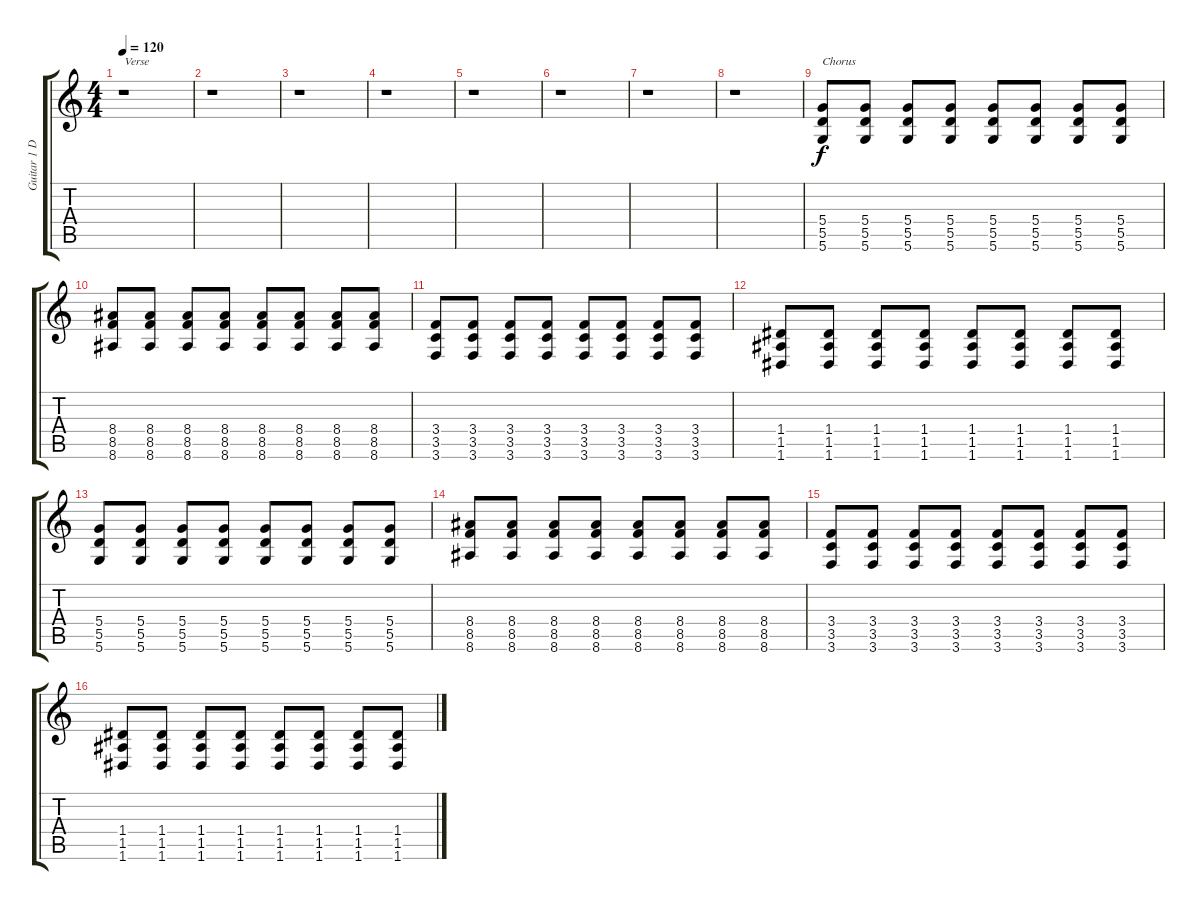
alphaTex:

\track ("Guitar 1 Distortion" "Guitar 1 D") {instrument overdrivenguitar}
\staff {score tabs}
\tuning (E4 B3 G3 D3 A2 D2) {hide}
\ts (4 4)
\tempo 120
\clef g2
\ks c
r.1{txt "Verse" dy f} |
r.1 |
r.1 |
r.1 |
r.1 |
r.1 |
r.1 |
r.1 |
(5.4 5.5 5.6).8{txt "Chorus"} (5.4 5.5 5.6).8 (5.4 5.5 5.6).8 (5.4 5.5 5.6).8 (5.4 5.5 5.6).8 (5.4 5.5 5.6).8 (5.4 5.5 5.6).8 (5.4 5.5 5.6).8 |
(8.4 8.5 8.6).8 (8.4 8.5 8.6).8 (8.4 8.5 8.6).8 (8.4 8.5 8.6).8 (8.4 8.5 8.6).8 (8.4 8.5 8.6).8 (8.4 8.5 8.6).8 (8.4 8.5 8.6).8 |
(3.4 3.5 3.6).8 (3.4 3.5 3.6).8 (3.4 3.5 3.6).8 (3.4 3.5 3.6).8 (3.4 3.5 3.6).8 (3.4 3.5 3.6).8 (3.4 3.5 3.6).8 (3.4 3.5 3.6).8 |
(1.4 1.5 1.6).8 (1.4 1.5 1.6).8 (1.4 1.5 1.6).8 (1.4 1.5 1.6).8 (1.4 1.5 1.6).8 (1.4 1.5 1.6).8 (1.4 1.5 1.6).8 (1.4 1.5 1.6).8 |
(5.4 5.5 5.6).8 (5.4 5.5 5.6).8 (5.4 5.5 5.6).8 (5.4 5.5 5.6).8 (5.4 5.5 5.6).8 (5.4 5.5 5.6).8 (5.4 5.5 5.6).8 (5.4 5.5 5.6).8 |
(8.4 8.5 8.6).8 (8.4 8.5 8.6).8 (8.4 8.5 8.6).8 (8.4 8.5 8.6).8 (8.4 8.5 8.6).8 (8.4 8.5 8.6).8 (8.4 8.5 8.6).8 (8.4 8.5 8.6).8 |
(3.4 3.5 3.6).8 (3.4 3.5 3.6).8 (3.4 3.5 3.6).8 (3.4 3.5 3.6).8 (3.4 3.5 3.6).8 (3.4 3.5 3.6).8 (3.4 3.5 3.6).8 (3.4 3.5 3.6).8 |
(1.4 1.5 1.6).8 (1.4 1.5 1.6).8 (1.4 1.5 1.6).8 (1.4 1.5 1.6).8 (1.4 1.5 1.6).8 (1.4 1.5 1.6).8 (1.4 1.5 1.6).8 (1.4 1.5 1.6).8
